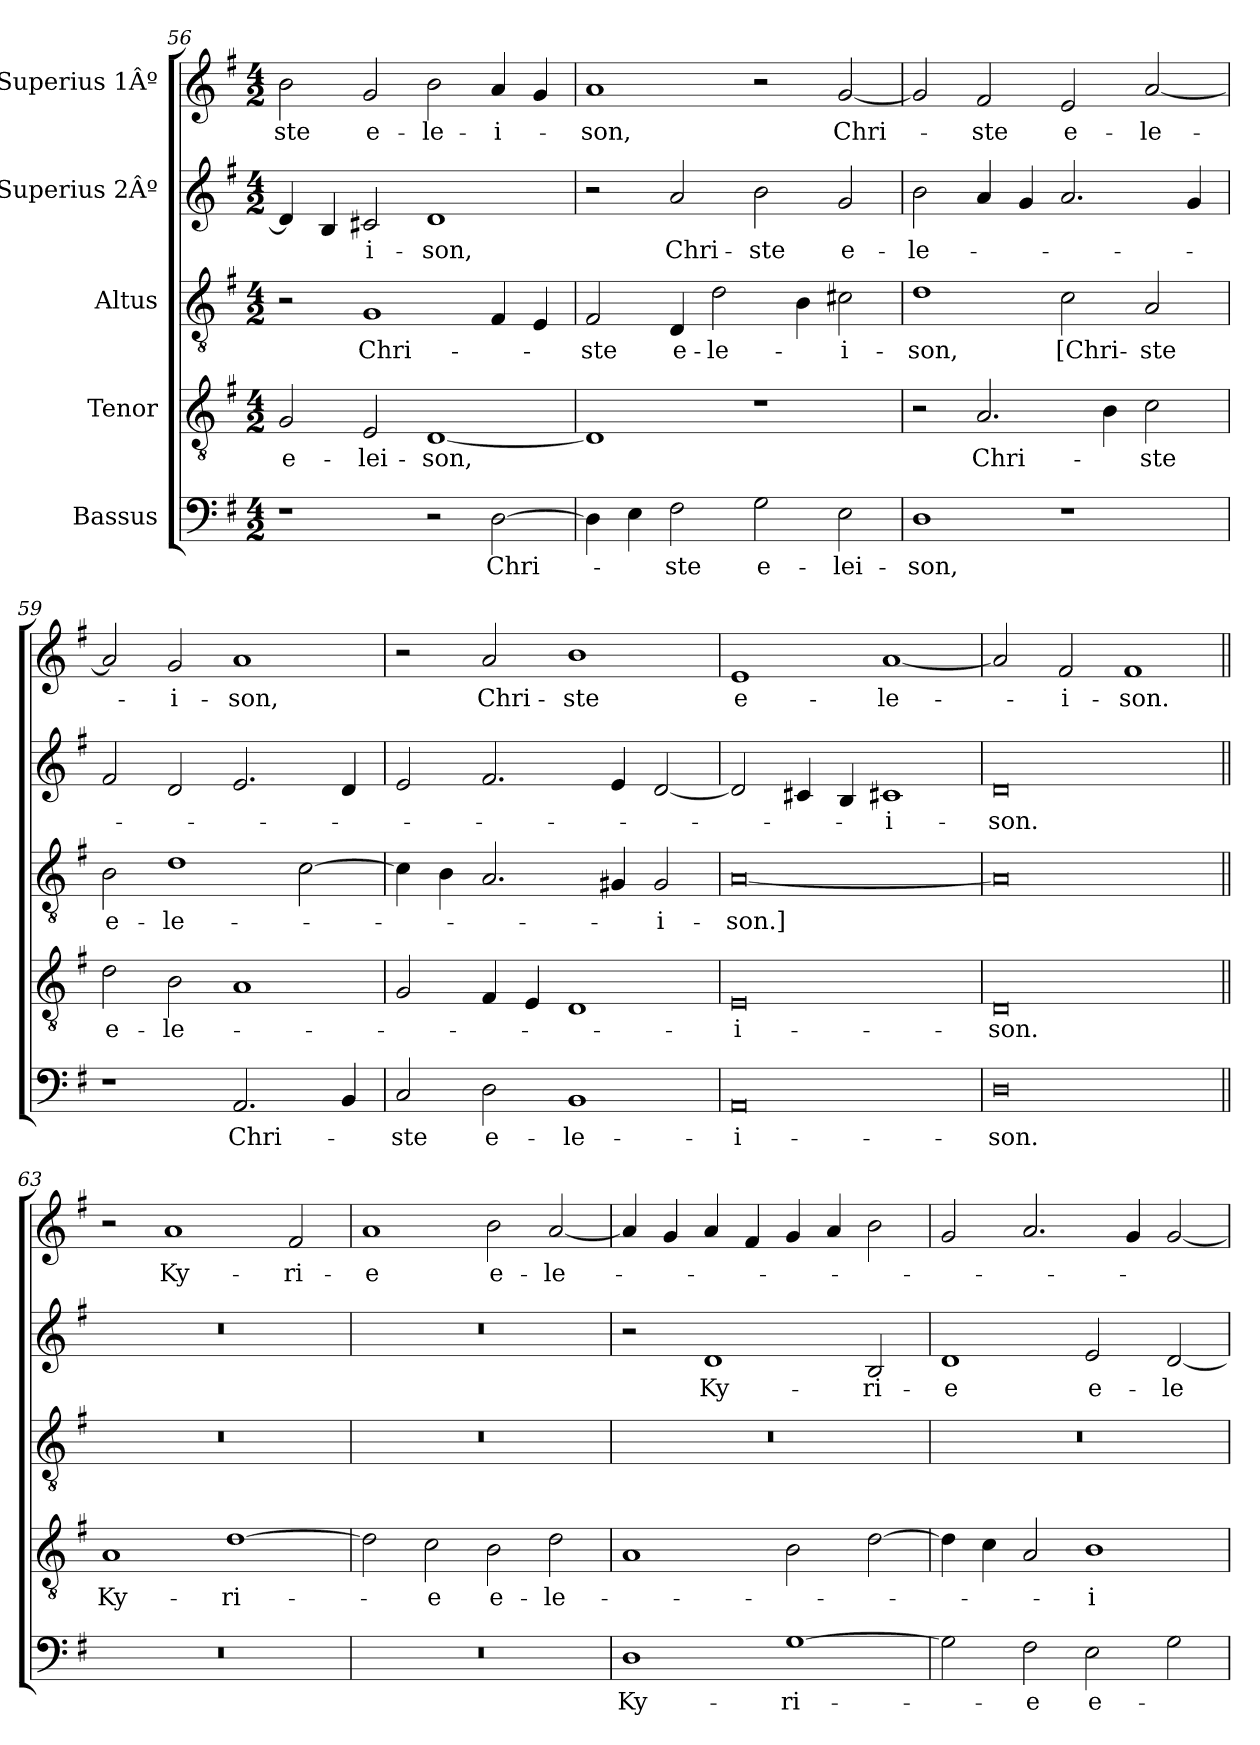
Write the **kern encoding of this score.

**kern	**text	**kern	**text	**kern	**text	**kern	**text	**kern	**text
*part5	*part5	*part4	*part4	*part3	*part3	*part2	*part2	*part1	*part1
*staff5	*staff5	*staff4	*staff4	*staff3	*staff3	*staff2	*staff2	*staff1	*staff1
*I"Bassus	*	*I"Tenor	*	*I"Altus	*	*I"Superius 2Âº	*	*I"Superius 1Âº	*
*clefF4	*	*clefGv2	*	*clefGv2	*	*clefG2	*	*clefG2	*
*k[f#]	*	*k[f#]	*	*k[f#]	*	*k[f#]	*	*k[f#]	*
*M4/2	*	*M4/2	*	*M4/2	*	*M4/2	*	*M4/2	*
=56	=56	=56	=56	=56	=56	=56	=56	=56	=56
1r	.	2G/	e-	2r	.	4d/]	.	2b\	-ste
.	.	.	.	.	.	4B/	.	.	.
.	.	2E/	-lei-	1G/	Chri-	2c#X/	-i-	2g/	e-
2r	.	[1D/	-son,	.	.	1d/	-son,	2b\	-le-
[2D\	Chri-	.	.	4F#/	.	.	.	4a/	-i-
.	.	.	.	4E/	.	.	.	4g/	.
=57	=57	=57	=57	=57	=57	=57	=57	=57	=57
4D\]	.	1D/]	.	2F#/	-ste	2r	.	1a/	-son,
4E\	.	.	.	.	.	.	.	.	.
2F#\	-ste	.	.	4D/	e-	2a/	Chri-	.	.
.	.	.	.	2d\	-le-	.	.	.	.
2G\	e-	1r	.	.	.	2b\	-ste	2r	.
.	.	.	.	4B\	.	.	.	.	.
2E\	-lei-	.	.	2c#X\	-i-	2g/	e-	[2g/	Chri-
=58	=58	=58	=58	=58	=58	=58	=58	=58	=58
1D\	-son,	2r	.	1d\	-son,	2b\	-le-	2g/]	.
.	.	2.A/	Chri-	.	.	4a/	.	2f#/	-ste
.	.	.	.	.	.	4g/	.	.	.
1r	.	.	.	2c\	[Chri-	2.a/	.	2e/	e-
.	.	4B\	.	.	.	.	.	.	.
.	.	2c\	-ste	2A/	-ste	.	.	[2a/	-le-
.	.	.	.	.	.	4g/	.	.	.
=59	=59	=59	=59	=59	=59	=59	=59	=59	=59
1r	.	2d\	e-	2B\	e-	2f#/	.	2a/]	.
.	.	2B\	-le-	1d\	-le-	2d/	.	2g/	-i-
2.AA/	Chri-	1A/	.	.	.	2.e/	.	1a/	-son,
.	.	.	.	[2c\	.	.	.	.	.
4BB/	.	.	.	.	.	4d/	.	.	.
=60	=60	=60	=60	=60	=60	=60	=60	=60	=60
2C/	-ste	2G/	.	4c\]	.	2e/	.	2r	.
.	.	.	.	4B\	.	.	.	.	.
2D\	e-	4F#/	.	2.A/	.	2.f#/	.	2a/	Chri-
.	.	4E/	.	.	.	.	.	.	.
1BB/	-le-	1D/	.	.	.	.	.	1b\	-ste
.	.	.	.	4G#X/	.	4e/	.	.	.
.	.	.	.	2G#/	-i-	[2d/	.	.	.
=61	=61	=61	=61	=61	=61	=61	=61	=61	=61
0AA/	-i-	0E/	-i-	[0A/	-son.]	2d/]	.	1e/	e-
.	.	.	.	.	.	4c#X/	.	.	.
.	.	.	.	.	.	4B/	.	.	.
.	.	.	.	.	.	1c#X/	-i-	[1a/	-le-
=62	=62	=62	=62	=62	=62	=62	=62	=62	=62
0D\	-son.	0D/	-son.	0A/]	.	0d/	-son.	2a/]	.
.	.	.	.	.	.	.	.	2f#/	-i-
.	.	.	.	.	.	.	.	1f#/	-son.
=63||	=63||	=63||	=63||	=63||	=63||	=63||	=63||	=63||	=63||
0r	.	1A/	Ky-	0r	.	0r	.	2r	.
.	.	.	.	.	.	.	.	1a/	Ky-
.	.	[1d\	-ri-	.	.	.	.	.	.
.	.	.	.	.	.	.	.	2f#/	-ri-
=64	=64	=64	=64	=64	=64	=64	=64	=64	=64
0r	.	2d\]	.	0r	.	0r	.	1a/	-e
.	.	2c\	-e	.	.	.	.	.	.
.	.	2B\	e-	.	.	.	.	2b\	e-
.	.	2d\	-le-	.	.	.	.	[2a/	-le-
=65	=65	=65	=65	=65	=65	=65	=65	=65	=65
1D\	Ky-	1A/	.	0r	.	2r	.	4a/]	.
.	.	.	.	.	.	.	.	4g/	.
.	.	.	.	.	.	1d/	Ky-	4a/	.
.	.	.	.	.	.	.	.	4f#/	.
[1G\	-ri-	2B\	.	.	.	.	.	4g/	.
.	.	.	.	.	.	.	.	4a/	.
.	.	[2d\	.	.	.	2B/	-ri-	2b\	.
=66	=66	=66	=66	=66	=66	=66	=66	=66	=66
2G\]	.	4d\]	.	0r	.	1d/	-e	2g/	.
.	.	4c\	.	.	.	.	.	.	.
2F#\	-e	2A/	.	.	.	.	.	2.a/	.
2E\	e-	1B\	-i-	.	.	2e/	e-	.	.
.	.	.	.	.	.	.	.	4g/	.
2G\	.	.	.	.	.	[2d/	-le-	[2g/	.
=	=	=	=	=	=	=	=	=	=
*-	*-	*-	*-	*-	*-	*-	*-	*-	*-
